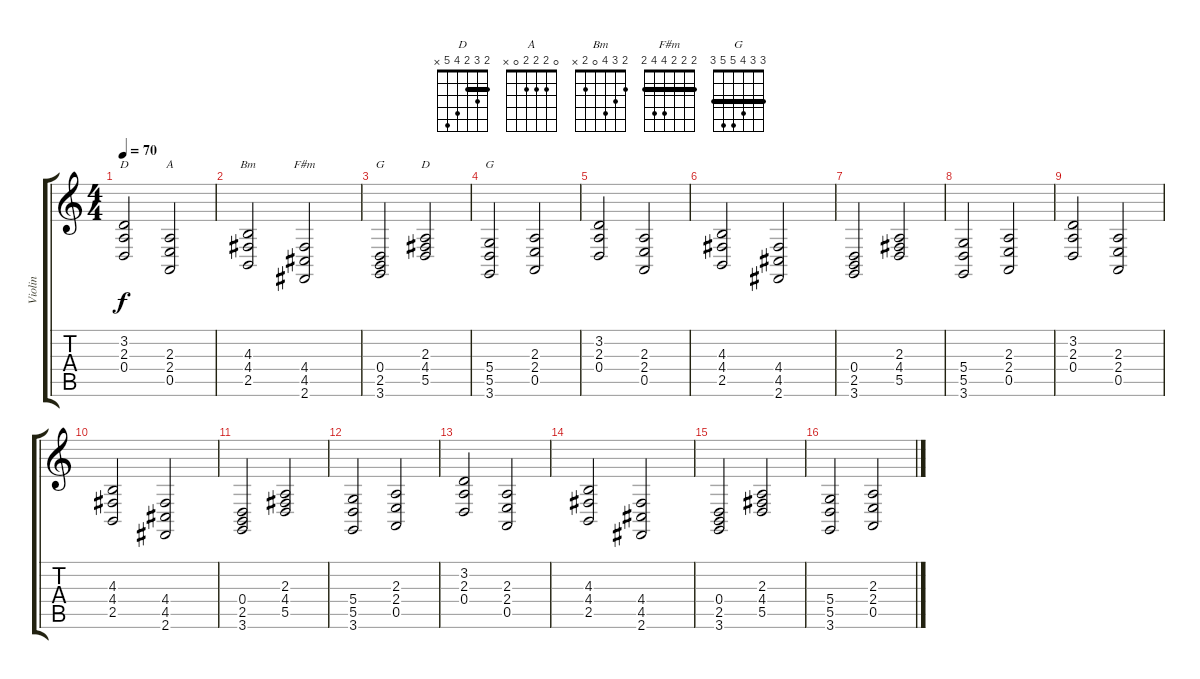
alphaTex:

\track ("Violin" "Violin") {instrument brightacousticpiano}
\staff {score tabs}
\tuning (E4 B3 G3 D3 A2 E2) {hide}
\chord ("D" 2 3 2 0 x x)
\chord ("A" 0 2 2 2 0 x)
\chord ("Bm" 2 3 4 0 2 x)
\chord ("F#m" 2 2 2 4 4 2) {barre 2}
\chord ("G" 3 0 0 0 2 3)
\chord ("D" 2 3 2 4 5 x) {barre 2}
\chord ("G" 3 3 4 5 5 3) {barre 3}
\ts (4 4)
\tempo 70
\clef g2
\ks c
(3.2 2.3 0.4).2{ch "D" dy f} (2.3 2.4 0.5).2{ch "A"} |
(4.3 4.4 2.5).2{ch "Bm"} (4.4 4.5 2.6).2{ch "F#m"} |
(0.4 2.5 3.6).2{ch "G"} (2.3 4.4 5.5).2{ch "D"} |
(5.4 5.5 3.6).2{ch "G"} (2.3 2.4 0.5).2 |
(3.2 2.3 0.4).2 (2.3 2.4 0.5).2 |
(4.3 4.4 2.5).2 (4.4 4.5 2.6).2 |
(0.4 2.5 3.6).2 (2.3 4.4 5.5).2 |
(5.4 5.5 3.6).2 (2.3 2.4 0.5).2 |
(3.2 2.3 0.4).2 (2.3 2.4 0.5).2 |
(4.3 4.4 2.5).2 (4.4 4.5 2.6).2 |
(0.4 2.5 3.6).2 (2.3 4.4 5.5).2 |
(5.4 5.5 3.6).2 (2.3 2.4 0.5).2 |
(3.2 2.3 0.4).2 (2.3 2.4 0.5).2 |
(4.3 4.4 2.5).2 (4.4 4.5 2.6).2 |
(0.4 2.5 3.6).2 (2.3 4.4 5.5).2 |
(5.4 5.5 3.6).2 (2.3 2.4 0.5).2
